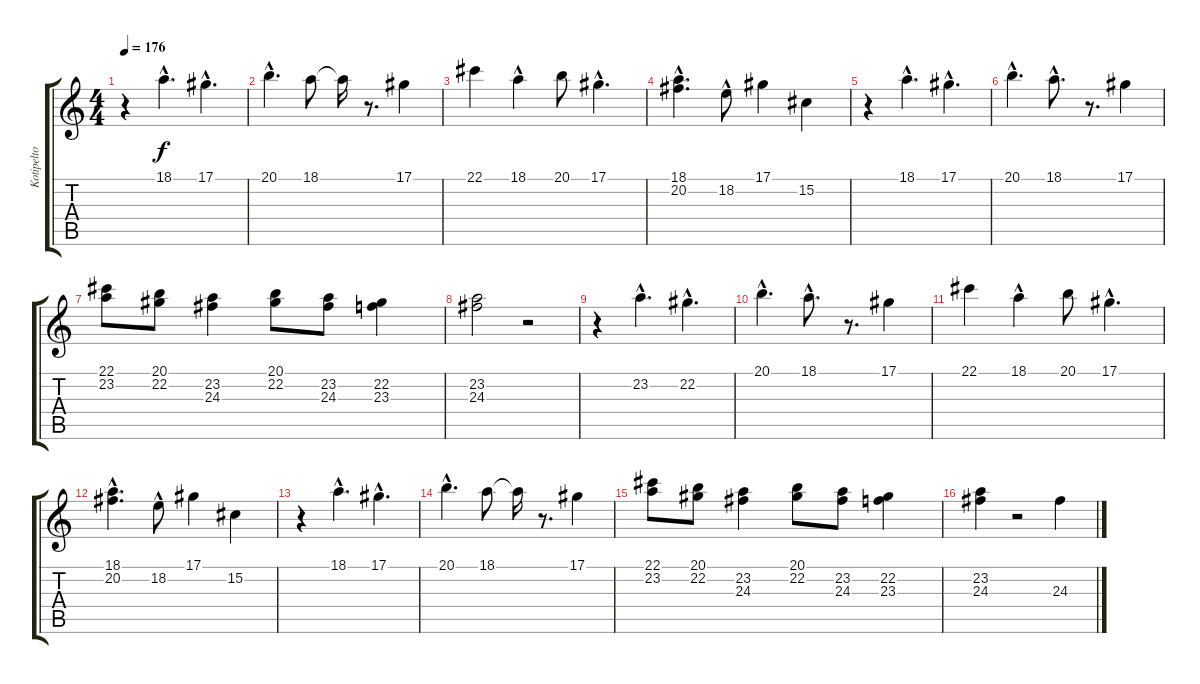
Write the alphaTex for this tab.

\track ("Kotipelto" "Kotipelto") {instrument flute}
\staff {score tabs}
\tuning (Eb4 Bb3 Gb3 Db3 Ab2 Eb2) {hide}
\ts (4 4)
\tempo 176
\clef g2
\ks c
r.4{dy f} 18.1{hac}.4{d} 17.1{hac}.4{d} |
20.1{hac}.4{d} 18.1.8 18.1{t}.16 r.8{d} 17.1.4 |
22.1.4 18.1{hac}.4 20.1.8 17.1{hac}.4{d} |
(18.1 20.2{hac}).4{d} 18.2{hac}.8 17.1.4 15.2.4 |
r.4 18.1{hac}.4{d} 17.1{hac}.4{d} |
20.1{hac}.4{d} 18.1{hac}.8{d} r.8{d} 17.1.4 |
(22.1 23.2).8 (20.1 22.2).8 (23.2 24.3).4 (20.1 22.2).8 (23.2 24.3).8 (22.2 23.3).4 |
(23.2 24.3).2 r.2 |
r.4 23.2{hac}.4{d} 22.2{hac}.4{d} |
20.1{hac}.4{d} 18.1{hac}.8{d} r.8{d} 17.1.4 |
22.1.4 18.1{hac}.4 20.1.8 17.1{hac}.4{d} |
(18.1 20.2{hac}).4{d} 18.2{hac}.8 17.1.4 15.2.4 |
r.4 18.1{hac}.4{d} 17.1{hac}.4{d} |
20.1{hac}.4{d} 18.1.8 18.1{t}.16 r.8{d} 17.1.4 |
(22.1 23.2).8 (20.1 22.2).8 (23.2 24.3).4 (20.1 22.2).8 (23.2 24.3).8 (22.2 23.3).4 |
(23.2 24.3).4 r.2 24.3.4
